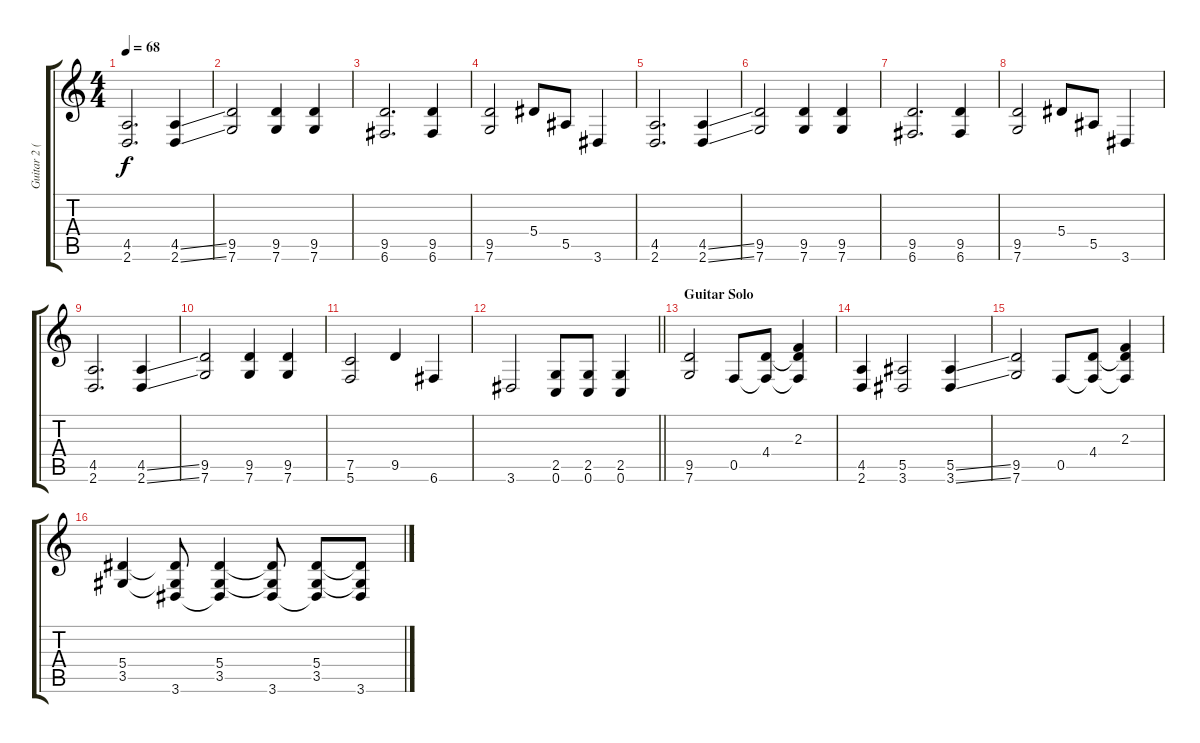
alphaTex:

\track ("Guitar 2 (Distortion)" "Guitar 2 (") {instrument distortionguitar}
\staff {score tabs}
\tuning (C4 G3 Eb3 Bb2 F2 C2) {hide}
\ts (4 4)
\tempo 68
\clef g2
\ks c
(4.5 2.6).2{d dy f} (4.5{ss} 2.6{ss}).4 |
(9.5 7.6).2 (9.5 7.6).4 (9.5 7.6).4 |
(9.5 6.6).2{d} (9.5 6.6).4 |
(9.5 7.6).2 5.4.8 5.5.8 3.6.4 |
(4.5 2.6).2{d} (4.5{ss} 2.6{ss}).4 |
(9.5 7.6).2 (9.5 7.6).4 (9.5 7.6).4 |
(9.5 6.6).2{d} (9.5 6.6).4 |
(9.5 7.6).2 5.4.8 5.5.8 3.6.4 |
(4.5 2.6).2{d} (4.5{ss} 2.6{ss}).4 |
(9.5 7.6).2 (9.5 7.6).4 (9.5 7.6).4 |
(7.5 5.6).2 9.5.4 6.6.4 |
\barLineRight lightlight
3.6.2 (2.5 0.6).8 (2.5 0.6).8 (2.5 0.6).4 |
\section ("" "Guitar Solo")
(9.5 7.6).2 0.5.8 (4.4 0.5{t}).8 (2.3 4.4{t} 0.5{t}).4 |
(4.5 2.6).4 (5.5 3.6).2 (5.5{ss} 3.6{ss}).4 |
(9.5 7.6).2 0.5.8 (4.4 0.5{t}).8 (2.3 4.4{t} 0.5{t}).4 |
(5.4 3.5).4 (5.4{t} 3.5{t} 3.6).8 (5.4 3.5 3.6{t}).4 (5.4{t} 3.5{t} 3.6).8 (5.4 3.5 3.6{t}).8 (5.4{t} 3.5{t} 3.6).8
